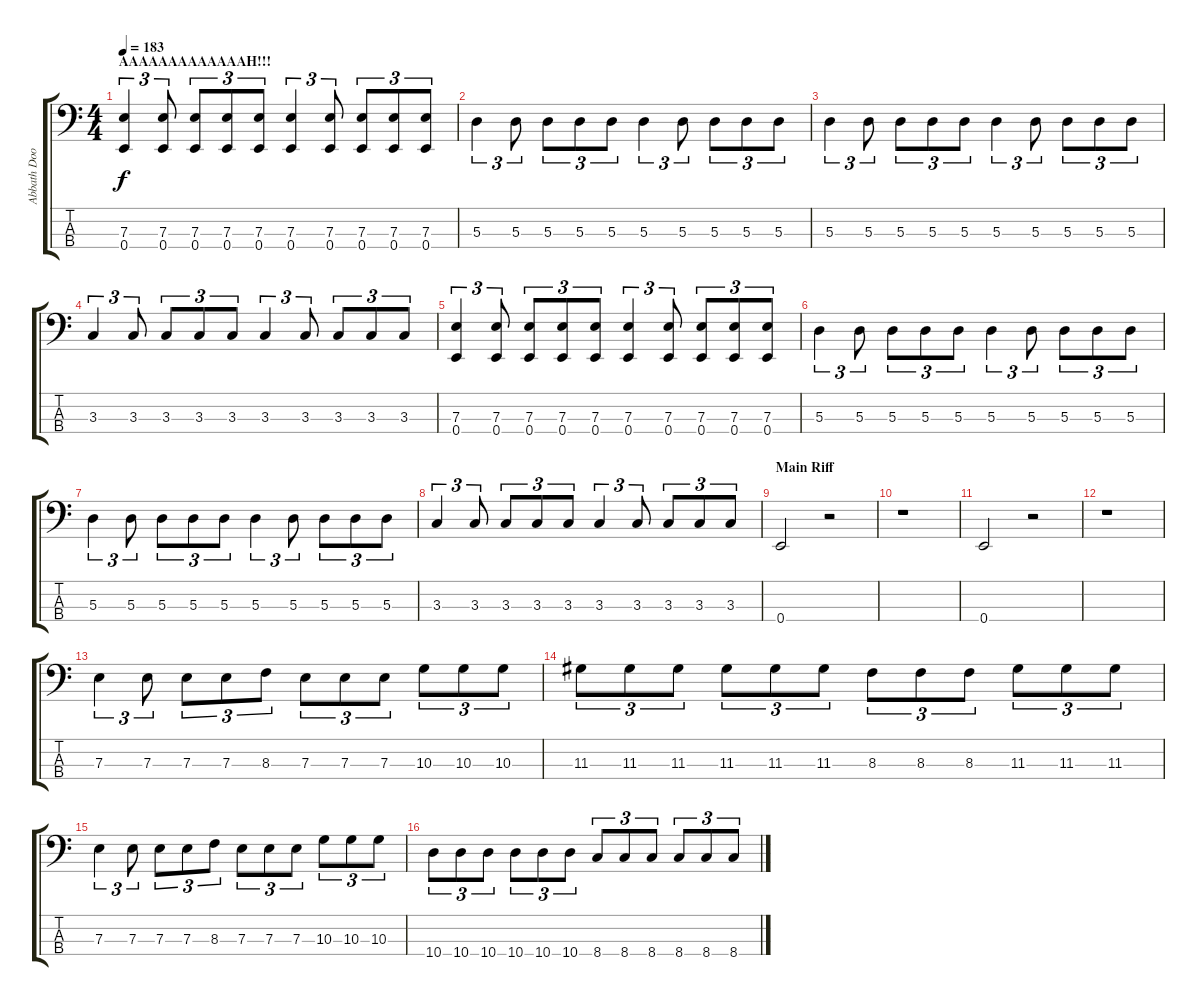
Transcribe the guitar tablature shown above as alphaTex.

\track ("Abbath Doom Occulta" "Abbath Doo") {instrument electricbasspick}
\staff {score tabs}
\tuning (G2 D2 A1 E1) {hide}
\ts (4 4)
\section ("" "AAAAAAAAAAAAAH!!!")
\tempo 183
\clef f4
\ks c
(7.3 0.4).4{tu (3 2) dy f} (7.3 0.4).8{tu (3 2)} (7.3 0.4).8{tu (3 2)} (7.3 0.4).8{tu (3 2)} (7.3 0.4).8{tu (3 2)} (7.3 0.4).4{tu (3 2)} (7.3 0.4).8{tu (3 2)} (7.3 0.4).8{tu (3 2)} (7.3 0.4).8{tu (3 2)} (7.3 0.4).8{tu (3 2)} |
5.3.4{tu (3 2)} 5.3.8{tu (3 2)} 5.3.8{tu (3 2)} 5.3.8{tu (3 2)} 5.3.8{tu (3 2)} 5.3.4{tu (3 2)} 5.3.8{tu (3 2)} 5.3.8{tu (3 2)} 5.3.8{tu (3 2)} 5.3.8{tu (3 2)} |
5.3.4{tu (3 2)} 5.3.8{tu (3 2)} 5.3.8{tu (3 2)} 5.3.8{tu (3 2)} 5.3.8{tu (3 2)} 5.3.4{tu (3 2)} 5.3.8{tu (3 2)} 5.3.8{tu (3 2)} 5.3.8{tu (3 2)} 5.3.8{tu (3 2)} |
3.3.4{tu (3 2)} 3.3.8{tu (3 2)} 3.3.8{tu (3 2)} 3.3.8{tu (3 2)} 3.3.8{tu (3 2)} 3.3.4{tu (3 2)} 3.3.8{tu (3 2)} 3.3.8{tu (3 2)} 3.3.8{tu (3 2)} 3.3.8{tu (3 2)} |
(7.3 0.4).4{tu (3 2)} (7.3 0.4).8{tu (3 2)} (7.3 0.4).8{tu (3 2)} (7.3 0.4).8{tu (3 2)} (7.3 0.4).8{tu (3 2)} (7.3 0.4).4{tu (3 2)} (7.3 0.4).8{tu (3 2)} (7.3 0.4).8{tu (3 2)} (7.3 0.4).8{tu (3 2)} (7.3 0.4).8{tu (3 2)} |
5.3.4{tu (3 2)} 5.3.8{tu (3 2)} 5.3.8{tu (3 2)} 5.3.8{tu (3 2)} 5.3.8{tu (3 2)} 5.3.4{tu (3 2)} 5.3.8{tu (3 2)} 5.3.8{tu (3 2)} 5.3.8{tu (3 2)} 5.3.8{tu (3 2)} |
5.3.4{tu (3 2)} 5.3.8{tu (3 2)} 5.3.8{tu (3 2)} 5.3.8{tu (3 2)} 5.3.8{tu (3 2)} 5.3.4{tu (3 2)} 5.3.8{tu (3 2)} 5.3.8{tu (3 2)} 5.3.8{tu (3 2)} 5.3.8{tu (3 2)} |
3.3.4{tu (3 2)} 3.3.8{tu (3 2)} 3.3.8{tu (3 2)} 3.3.8{tu (3 2)} 3.3.8{tu (3 2)} 3.3.4{tu (3 2)} 3.3.8{tu (3 2)} 3.3.8{tu (3 2)} 3.3.8{tu (3 2)} 3.3.8{tu (3 2)} |
\section ("" "Main Riff")
0.4.2 r.2 |
r.1 |
0.4.2 r.2 |
r.1 |
7.3.4{tu (3 2)} 7.3.8{tu (3 2)} 7.3.8{tu (3 2)} 7.3.8{tu (3 2)} 8.3.8{tu (3 2)} 7.3.8{tu (3 2)} 7.3.8{tu (3 2)} 7.3.8{tu (3 2)} 10.3.8{tu (3 2)} 10.3.8{tu (3 2)} 10.3.8{tu (3 2)} |
11.3.8{tu (3 2)} 11.3.8{tu (3 2)} 11.3.8{tu (3 2)} 11.3.8{tu (3 2)} 11.3.8{tu (3 2)} 11.3.8{tu (3 2)} 8.3.8{tu (3 2)} 8.3.8{tu (3 2)} 8.3.8{tu (3 2)} 11.3.8{tu (3 2)} 11.3.8{tu (3 2)} 11.3.8{tu (3 2)} |
7.3.4{tu (3 2)} 7.3.8{tu (3 2)} 7.3.8{tu (3 2)} 7.3.8{tu (3 2)} 8.3.8{tu (3 2)} 7.3.8{tu (3 2)} 7.3.8{tu (3 2)} 7.3.8{tu (3 2)} 10.3.8{tu (3 2)} 10.3.8{tu (3 2)} 10.3.8{tu (3 2)} |
10.4.8{tu (3 2)} 10.4.8{tu (3 2)} 10.4.8{tu (3 2)} 10.4.8{tu (3 2)} 10.4.8{tu (3 2)} 10.4.8{tu (3 2)} 8.4.8{tu (3 2)} 8.4.8{tu (3 2)} 8.4.8{tu (3 2)} 8.4.8{tu (3 2)} 8.4.8{tu (3 2)} 8.4.8{tu (3 2)}
